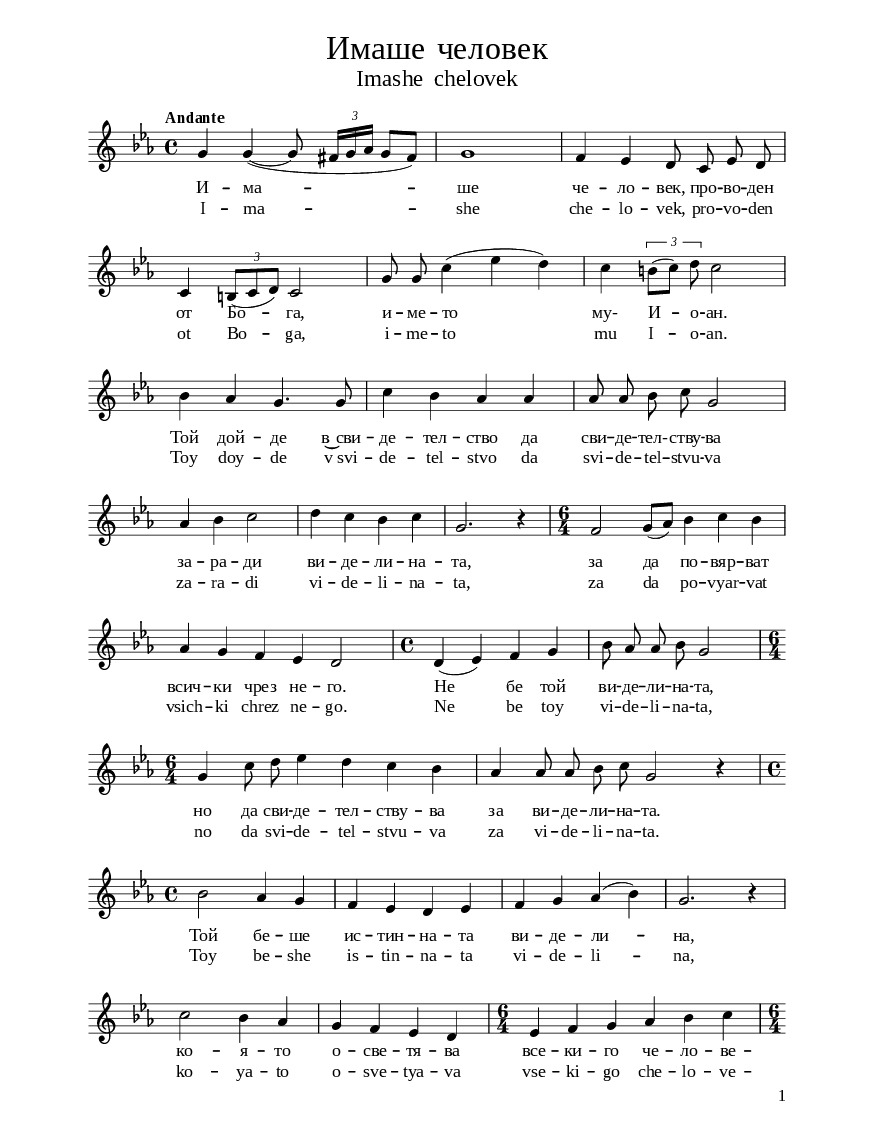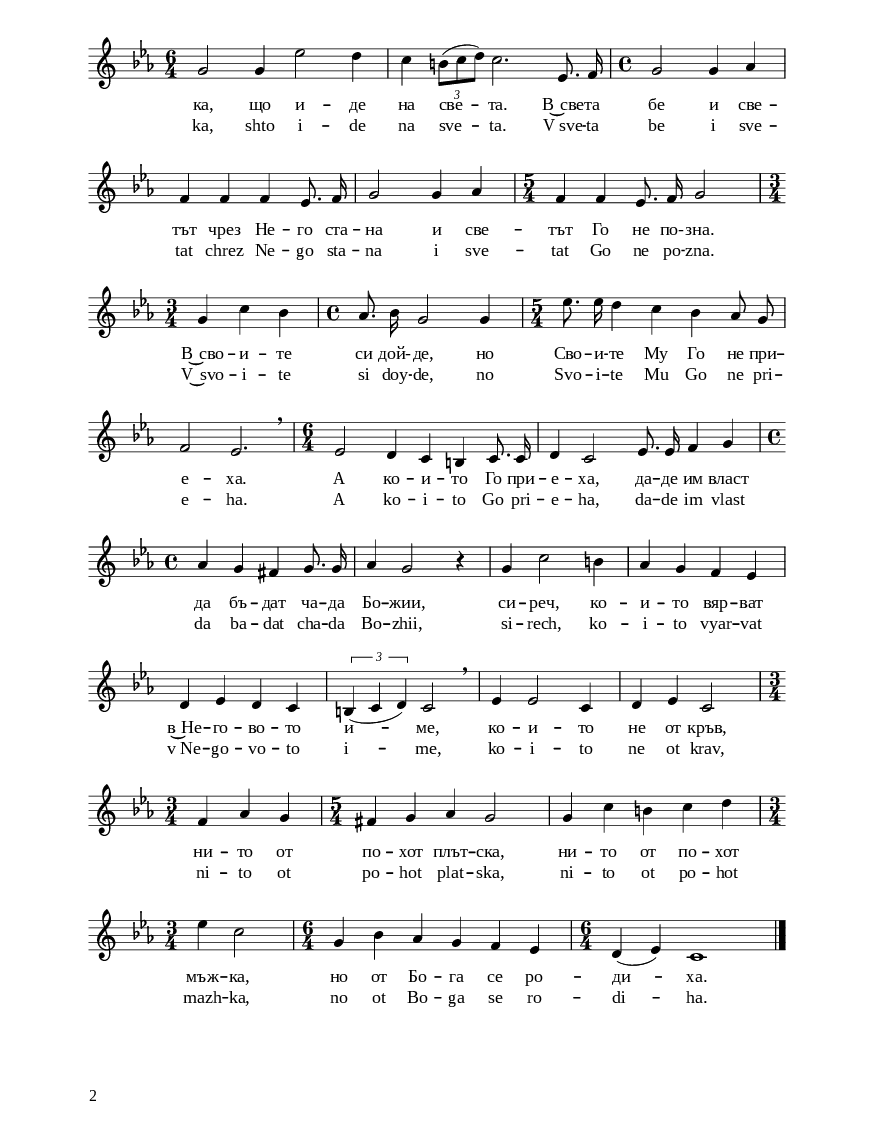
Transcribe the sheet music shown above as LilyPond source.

\version "2.18.2"

\paper {
  #(set-paper-size "a5")
}

\bookpart {
  \paper {
    print-all-headers = ##t
    print-page-number = ##t
    print-first-page-number = ##t

    % put page numbers on the bottom
    oddHeaderMarkup = \markup ""
    evenHeaderMarkup = \markup ""
    oddFooterMarkup = \markup
    \fill-line {
      ""
      \on-the-fly #print-page-number-check-first \fromproperty #'page:page-number-string
    }
    evenFooterMarkup = \markup
    \fill-line {
      \on-the-fly #print-page-number-check-first \fromproperty #'page:page-number-string
      ""
    }

    left-margin = 1.5\cm
    right-margin = 1.5\cm
    top-margin = 1.6\cm
    bottom-margin = 1.2\cm
    ragged-bottom = ##t % do not spread the staves to fill the whole vertical space

    % change lyrics and titles font (affects notes also)
    fonts =
    #(make-pango-font-tree
      "Times New Roman"
      "DejaVu Sans"
      "DejaVu Sans Mono"
      (/ (* staff-height pt) 3.6))

    % change distance between staves
    system-system-spacing =
    #'((basic-distance . 12)
       (minimum-distance . 6)
       (padding . 1)
       (stretchability . 12))
  }

  \header {
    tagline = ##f
  }

  \score{
    \layout {
      indent = 0.0\cm % remove first line indentation
      %ragged-last = ##t % do not spread last line to fill the whole space
      \context {
        \Score
        \omit BarNumber %remove bar numbers
      } % context

      \context {
        % change staff size
        \Staff
        fontSize = #+0 % affects notes size only
        \override StaffSymbol #'staff-space = #(magstep -3)
        \override StaffSymbol #'thickness = #0.5
        \override BarLine #'hair-thickness = #1
        %\override StaffSymbol #'ledger-line-thickness = #'(0 . 0)
      }

      \context {
        % adjust space between staff and lyrics and between the two lyric lines
        \Lyrics
        \override VerticalAxisGroup.nonstaff-relatedstaff-spacing = #'((basic-distance . 4.5))
        \override VerticalAxisGroup.nonstaff-nonstaff-spacing = #'((minimum-distance . 2))
      }
    } % layout

    \new Voice \absolute {
      \clef treble
      \key c \minor
      \time 4/4
      %\tempo "Moderato" 8 = 160
      \tempo \markup {
        % make tempo note smaller
        \concat {
          "Andante " \normal-text { "" }
          %\teeny \general-align #Y #DOWN \note {8} #0.8
          %\normal-text { " = 160)" }
        }
      }


\autoBeamOff
      g'4  g' ( ~ g'8 \times 2/3  { fis'16 [g'16 as'] } g'8 [ fis'] ) | g'1 | f'4 es' d'8 c' es' d' \break |

      c'4  \times 2/3  { b8 ( [c' d'8] )  } c'2 | g'8 g' c''4 ( es'' d'' ) | \tupletUp c''4 \tuplet 3/2 { b'8 ([ c''] ) d''8 } c''2 \break \tupletNeutral |

      bes'4 as' g'4. g'8 | c''4 bes' as' as' | as'8 as' bes' c'' g'2 \break |

      as'4 bes' c''2 |  d''4 c'' bes' c'' | g'2. r4 |  \time 6/4  f'2 g'8 [( as' )] bes'4 c'' bes' \break |

      as'4 g' f' es' d'2 | \time 4/4  d'4 ( es' ) f' g' | bes'8 as' as' bes' g'2 \break |

      \time 6/4  g'4 c''8 d'' es''4 d'' c'' bes' | as'4 as'8 as' bes' c'' g'2 r4 \break |

      \time 4/4  bes'2 as'4 g' | f'4 es' d' es' | f'4 g' as' ( bes' ) | g'2. r4 \break |

      c''2 bes'4 as' | g'4 f' es' d' | \time 6/4  es'4 f' g' as' bes' c'' | \break

      \time 6/4  g'2 g'4 es''2 d''4 | c''4  \times 2/3  { b'8 ( [c'' d''8] ) } c''2.  es'8. f'16 \noBeam | \time 4/4  g'2 g'4 as' \break |

      f'4 f' f' es'8. f'16 | g'2 g'4 as' | \time 5/4  f'4 f' es'8. f'16 g'2 \break |

      \time 3/4  g'4 c'' bes' | \time 4/4  as'8. bes'16 g'2 g'4 | \time 5/4  es''8. es''16 d''4 c'' bes' as'8 g' \break |

      f'2 es'2. \breathe | \time 6/4  es'2 d'4 c' b c'8. c'16 | d'4 c'2 es'8. es'16 f'4 g' \break |

      \time 4/4  as'4 g' fis' g'8. g'16 \noBeam | as'4 g'2 r4 | g'4 c''2 b'4 | as'4 g' f' es' \break |

      d'4 es' d' c' | \times 2/3  { b4 ( c'4 d' )} c'2 \breathe | es'4 es'2 c'4 | d'4 es' c'2 \break |

      \time 3/4  f'4 as' g' | \time 5/4  fis'4 g' as' g'2 | g'4 c'' b' c'' d'' \break |

      \time 3/4  es''4 c''2 | \time 6/4  g'4 bes' as' g' f' es' | \time 6/4  d'4 ( es' ) c'1 | \bar "|."
    }

    \addlyrics {
      И -- ма --
      ше че -- ло -- век, про -- во -- ден от Бо --
      га, и -- ме -- то му- И -- о -- ан. Той дой --
      де в~сви -- де -- тел -- ство да сви -- де -- "тел-"
      -- ству -- ва за -- ра -- ди ви -- де -- ли -- на
      -- та, за да по -- вяр -- ват всич -- ки чрез не
      -- го. Не бе той ви -- де -- ли -- на -- та, но
      да сви -- де -- тел -- ству -- ва за ви -- де --
      ли -- на -- та. Той бе -- ше ис -- тин -- на --
      та ви -- де -- ли -- на, ко -- я -- то о -- све
      -- тя -- ва все -- ки -- го че -- ло -- ве -- ка,
      що и -- де на све -- та. В~све -- та бе и све
      -- тът чрез Не -- го ста -- на и све -- тът Го
      не "по-" -- зна. В~сво -- и -- те си "дой-" -- де, но
      Сво -- и -- те Му Го не при -- е -- ха. А ко
      -- и -- то Го при -- е -- ха, да -- де им власт
      да бъ -- дат ча -- да Бо -- жии, си -- реч, ко
      -- и -- то вяр -- ват в~Не -- го -- во -- то и --
      ме, ко -- и -- то не от кръв, ни -- то от по
      -- хот плът -- ска, ни -- то от по -- хот мъж --
      ка, но от Бо -- га се ро -- ди -- ха.}
      \addlyrics {
        I -- ma --
        she che -- lo -- vek, pro -- vo -- den ot Bo --
        ga, i -- me -- to mu I -- o -- an. Toy doy --
        de v_svi -- de -- tel -- stvo da svi -- de -- tel
        -- stvu -- va za -- ra -- di vi -- de -- li -- na
        -- ta, za da po -- vyar -- vat vsich -- ki chrez ne
        -- go. Ne be toy vi -- de -- li -- na -- ta, no
        da svi -- de -- tel -- stvu -- va za vi -- de --
        li -- na -- ta. Toy be -- she is -- tin -- na --
        ta vi -- de -- li -- na, ko -- ya -- to o -- sve
        -- tya -- va vse -- ki -- go che -- lo -- ve -- ka,
        shto i -- de na sve -- ta. V_sve -- ta be i sve
        -- tat chrez Ne -- go sta -- na i sve -- tat Go
        ne po -- zna. V~svo -- i -- te si doy -- de, no
        Svo -- i -- te Mu Go ne pri -- e -- ha. A ko
        -- i -- to Go pri -- e -- ha, da -- de im vlast
        da ba -- dat cha -- da Bo -- zhii, si -- rech, ko
        -- i -- to vyar -- vat v_Ne -- go -- vo -- to i --
        me, ko -- i -- to ne ot krav, ni -- to ot po
        -- hot plat -- ska, ni -- to ot po -- hot mazh --
        ka, no ot Bo -- ga se ro -- di -- ha.}

        \header {
          title = \markup \column \normal-text \fontsize #2.5 {
            \center-align
            \line { Имаше человек }
            \vspace #-0.6
            \center-align
            \line \fontsize #-3 {Imashe chelovek}
            \vspace #-0.8
            \center-align
            \line \fontsize #-3 { " " }
          }
        }

        \midi{}

      } % score


      \pageBreak

      % include foreign translation(s) of the song
      \version "2.22.0"

\markup \fill-line { \fontsize #6 "Da war ein Mensch" }
\markup \null
\markup \null
\markup \fontsize #+2.5 {
    \hspace #12
    \override #'(baseline-skip . 2)
    
        \column {

     \line { " " } 
     
    \line { " " Da war ein Mensch, von Gott gesandt,  }

\line { " " sein Name: Johannes. }

\line { " " Dieser kam zum Zeugnis,  }

\line { " " dass er zeugte von dem Licht, }

\line { " " damit alle durch ihn glaubten. }

\line { " " Er war nicht das Licht,  }

\line { " " sondern er kam, dass er zeugte von dem Licht. }

\line { " " Er war das wahrhaftige Licht,  }

\line { " " das jeden Menschen erleuchtet, }

\line { " " der in die Welt kommt. }

\line { " " Er war in der Welt }

\line { " " und die Welt wurde durch ihn }

\line { " " und die Welt kannte ihn nicht. }

\line { " " Er kam in das Seine }

\line { " " und die Seinen nahmen ihn nicht an; }

\line { " " so viele ihn aber aufnahmen, denen gab er Macht, }

\line { " " Kinder Gottes zu werden, }

\line { " " denen, die an seinen Namen glauben; }

\line { " " die nicht aus Geblüt,  }

\line { " " auch nicht aus dem Willen des Fleisches,  }

\line { " " auch nicht aus dem Willen des Mannes,  }

\line { " " sondern aus Gott geboren sind.  }
     
    }
}
%}
   
 
 


 
    
   
    
 
%--------------------------------------------------------------------- 


    } % bookpart
